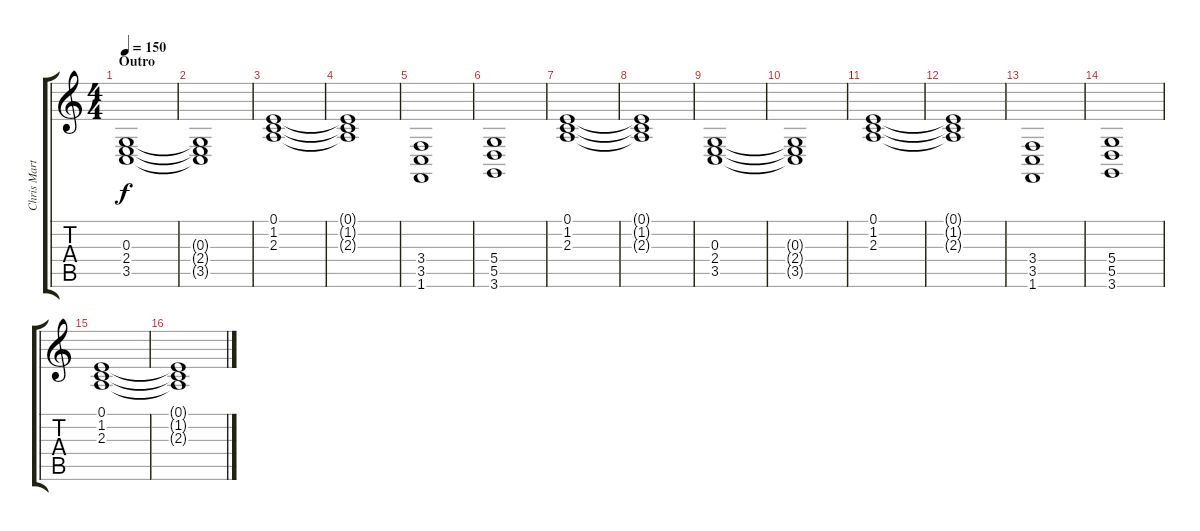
\track ("Chris Martin" "Chris Mart") {instrument synthstrings1}
\staff {score tabs}
\tuning (E4 B3 G3 D3 A2 E2) {hide}
\ts (4 4)
\section ("" "Outro")
\tempo 150
\clef g2
\ks c
(0.3 2.4 3.5).1{dy f} |
(0.3{t} 2.4{t} 3.5{t}).1 |
(0.1 1.2 2.3).1 |
(0.1{t} 1.2{t} 2.3{t}).1 |
(3.4 3.5 1.6).1 |
(5.4 5.5 3.6).1 |
(0.1 1.2 2.3).1 |
(0.1{t} 1.2{t} 2.3{t}).1 |
(0.3 2.4 3.5).1 |
(0.3{t} 2.4{t} 3.5{t}).1 |
(0.1 1.2 2.3).1 |
(0.1{t} 1.2{t} 2.3{t}).1 |
(3.4 3.5 1.6).1 |
(5.4 5.5 3.6).1 |
(0.1 1.2 2.3).1 |
(0.1{t} 1.2{t} 2.3{t}).1
